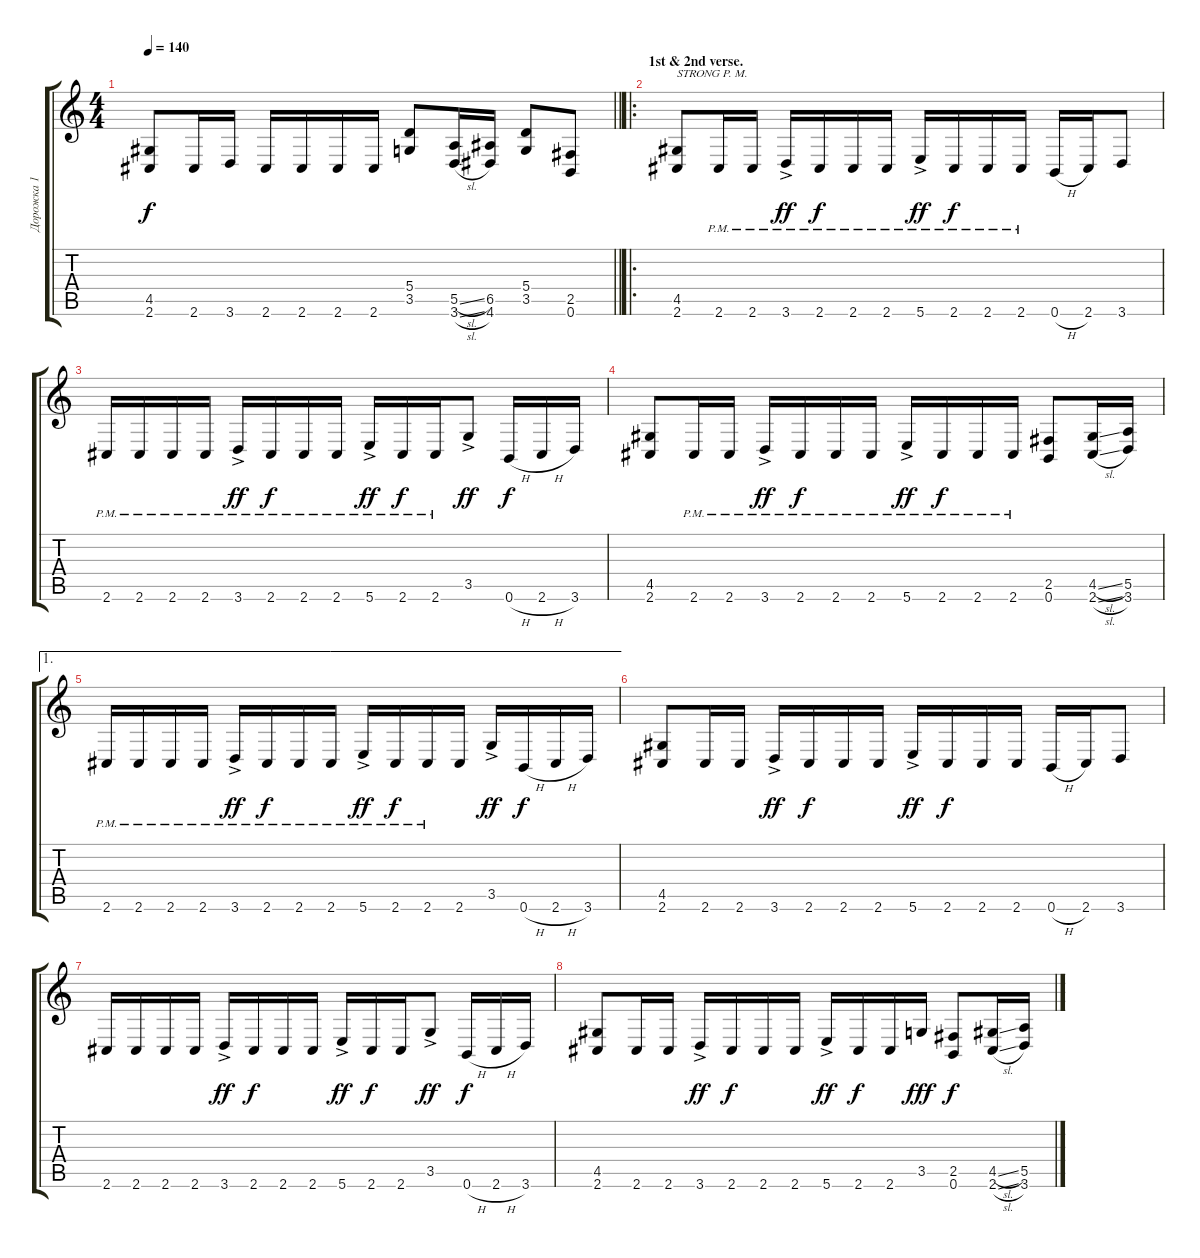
\track ("Дорожка 1" "Дорожка 1") {instrument distortionguitar}
\staff {score tabs}
\tuning (B3 Gb3 D3 A2 E2 B1) {hide}
\ts (4 4)
\tempo 140
\clef g2
\barLineRight lightlight
\ks c
(4.5 2.6).8{dy f} 2.6.16 3.6.16 2.6.16 2.6.16 2.6.16 2.6.16 (5.4 3.5).8 (5.5{sl} 3.6{sl}).16 (6.5 4.6).16 (5.4 3.5).8 (2.5 0.6).8 |
\ro
\section ("" "1st & 2nd verse. ")
(4.5 2.6).8{txt "STRONG P. M."} 2.6{pm}.16 2.6{pm}.16 3.6{ac pm}.16{dy ff} 2.6{pm}.16{dy f} 2.6{pm}.16 2.6{pm}.16 5.6{ac pm}.16{dy ff} 2.6{pm}.16{dy f} 2.6{pm}.16 2.6{pm}.16 0.6{h}.16 2.6.16 3.6.8 |
2.6{pm}.16 2.6{pm}.16 2.6{pm}.16 2.6{pm}.16 3.6{ac pm}.16{dy ff} 2.6{pm}.16{dy f} 2.6{pm}.16 2.6{pm}.16 5.6{ac pm}.16{dy ff} 2.6{pm}.16{dy f} 2.6{pm}.16 3.5{ac}.8{dy ff} 0.6{h}.16{dy f} 2.6{h}.16 3.6.16 |
(4.5 2.6).8 2.6{pm}.16 2.6{pm}.16 3.6{ac pm}.16{dy ff} 2.6{pm}.16{dy f} 2.6{pm}.16 2.6{pm}.16 5.6{ac pm}.16{dy ff} 2.6{pm}.16{dy f} 2.6{pm}.16 2.6{pm}.16 (2.5 0.6).8 (4.5{sl} 2.6{sl}).16 (5.5 3.6).16 |
\ae 1
2.6{pm}.16 2.6{pm}.16 2.6{pm}.16 2.6{pm}.16 3.6{ac pm}.16{dy ff} 2.6{pm}.16{dy f} 2.6{pm}.16 2.6{pm}.16 5.6{ac pm}.16{dy ff} 2.6{pm}.16{dy f} 2.6{pm}.16 2.6.16 3.5{ac}.16{dy ff} 0.6{h}.16{dy f} 2.6{h}.16 3.6.16 |
(4.5 2.6).8 2.6.16 2.6.16 3.6{ac}.16{dy ff} 2.6.16{dy f} 2.6.16 2.6.16 5.6{ac}.16{dy ff} 2.6.16{dy f} 2.6.16 2.6.16 0.6{h}.16 2.6.16 3.6.8 |
2.6.16 2.6.16 2.6.16 2.6.16 3.6{ac}.16{dy ff} 2.6.16{dy f} 2.6.16 2.6.16 5.6{ac}.16{dy ff} 2.6.16{dy f} 2.6.16 3.5{ac}.8{dy ff} 0.6{h}.16{dy f} 2.6{h}.16 3.6.16 |
(4.5 2.6).8 2.6.16 2.6.16 3.6{ac}.16{dy ff} 2.6.16{dy f} 2.6.16 2.6.16 5.6{ac}.16{dy ff} 2.6.16{dy f} 2.6.16 3.5.16{dy fff} (2.5 0.6).8{dy f} (4.5{sl} 2.6{sl}).16 (5.5 3.6).16
